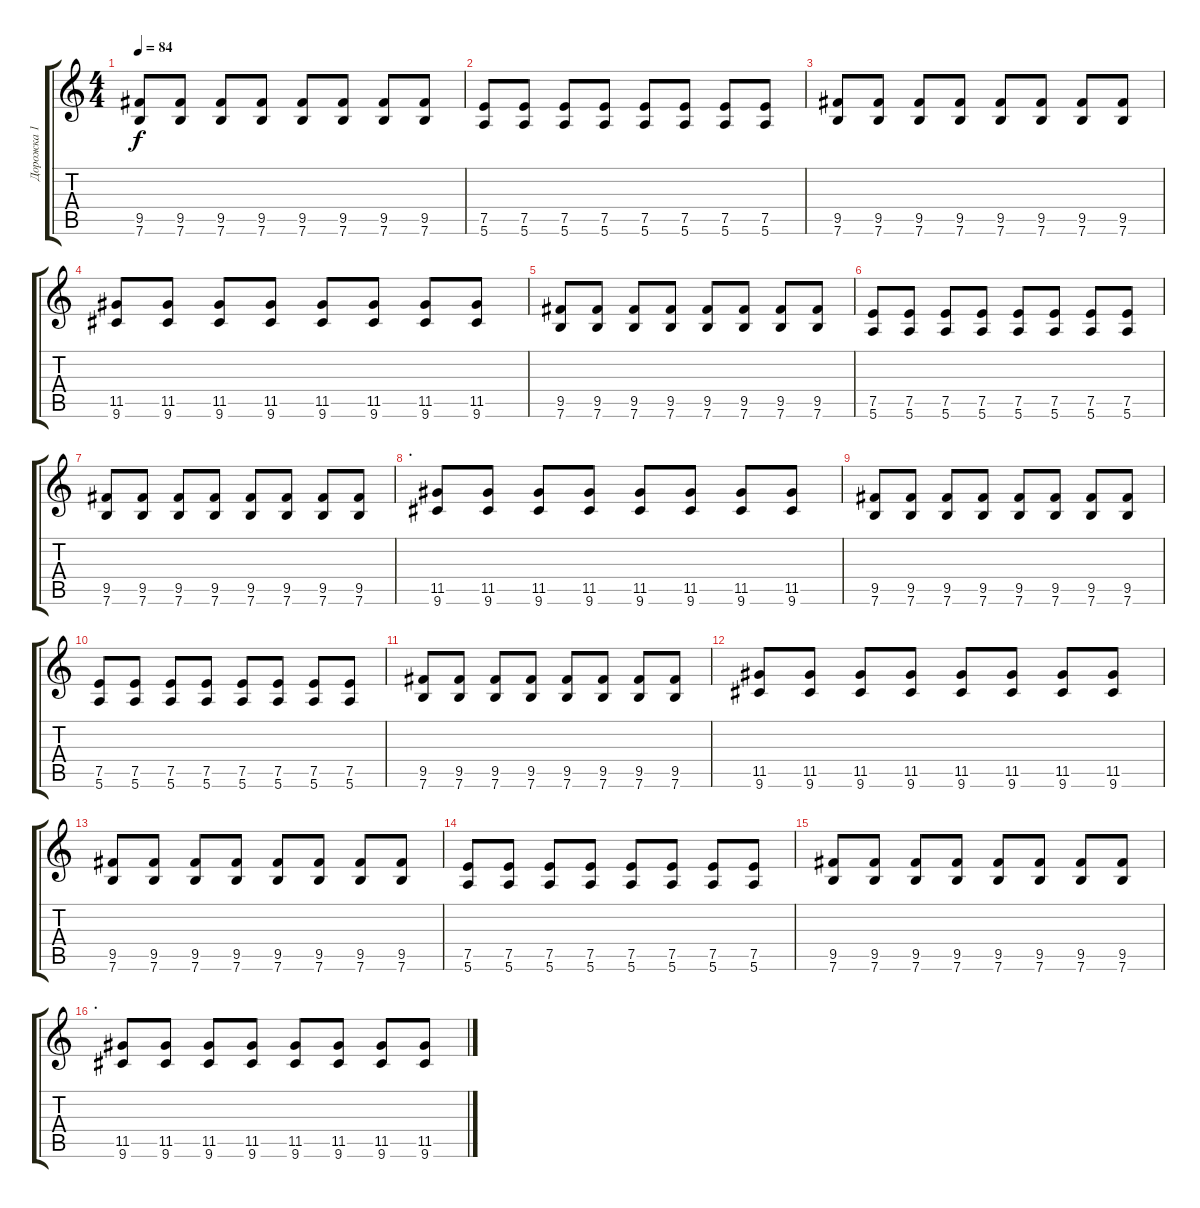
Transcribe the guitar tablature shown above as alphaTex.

\track ("Дорожка 1" "Дорожка 1") {instrument electricguitarjazz}
\staff {score tabs}
\tuning (E4 B3 G3 D3 A2 E2) {hide}
\ts (4 4)
\tempo 84
\clef g2
\ks c
(9.5 7.6).8{dy f} (9.5 7.6).8 (9.5 7.6).8 (9.5 7.6).8 (9.5 7.6).8 (9.5 7.6).8 (9.5 7.6).8 (9.5 7.6).8 |
(7.5 5.6).8 (7.5 5.6).8 (7.5 5.6).8 (7.5 5.6).8 (7.5 5.6).8 (7.5 5.6).8 (7.5 5.6).8 (7.5 5.6).8 |
(9.5 7.6).8 (9.5 7.6).8 (9.5 7.6).8 (9.5 7.6).8 (9.5 7.6).8 (9.5 7.6).8 (9.5 7.6).8 (9.5 7.6).8 |
(11.5 9.6).8 (11.5 9.6).8 (11.5 9.6).8 (11.5 9.6).8 (11.5 9.6).8 (11.5 9.6).8 (11.5 9.6).8 (11.5 9.6).8 |
(9.5 7.6).8 (9.5 7.6).8 (9.5 7.6).8 (9.5 7.6).8 (9.5 7.6).8 (9.5 7.6).8 (9.5 7.6).8 (9.5 7.6).8 |
(7.5 5.6).8 (7.5 5.6).8 (7.5 5.6).8 (7.5 5.6).8 (7.5 5.6).8 (7.5 5.6).8 (7.5 5.6).8 (7.5 5.6).8 |
(9.5 7.6).8 (9.5 7.6).8 (9.5 7.6).8 (9.5 7.6).8 (9.5 7.6).8 (9.5 7.6).8 (9.5 7.6).8 (9.5 7.6).8 |
\section ("" ".")
(11.5 9.6).8 (11.5 9.6).8 (11.5 9.6).8 (11.5 9.6).8 (11.5 9.6).8 (11.5 9.6).8 (11.5 9.6).8 (11.5 9.6).8 |
(9.5 7.6).8 (9.5 7.6).8 (9.5 7.6).8 (9.5 7.6).8 (9.5 7.6).8 (9.5 7.6).8 (9.5 7.6).8 (9.5 7.6).8 |
(7.5 5.6).8 (7.5 5.6).8 (7.5 5.6).8 (7.5 5.6).8 (7.5 5.6).8 (7.5 5.6).8 (7.5 5.6).8 (7.5 5.6).8 |
(9.5 7.6).8 (9.5 7.6).8 (9.5 7.6).8 (9.5 7.6).8 (9.5 7.6).8 (9.5 7.6).8 (9.5 7.6).8 (9.5 7.6).8 |
(11.5 9.6).8 (11.5 9.6).8 (11.5 9.6).8 (11.5 9.6).8 (11.5 9.6).8 (11.5 9.6).8 (11.5 9.6).8 (11.5 9.6).8 |
(9.5 7.6).8 (9.5 7.6).8 (9.5 7.6).8 (9.5 7.6).8 (9.5 7.6).8 (9.5 7.6).8 (9.5 7.6).8 (9.5 7.6).8 |
(7.5 5.6).8 (7.5 5.6).8 (7.5 5.6).8 (7.5 5.6).8 (7.5 5.6).8 (7.5 5.6).8 (7.5 5.6).8 (7.5 5.6).8 |
(9.5 7.6).8 (9.5 7.6).8 (9.5 7.6).8 (9.5 7.6).8 (9.5 7.6).8 (9.5 7.6).8 (9.5 7.6).8 (9.5 7.6).8 |
\section ("" ".")
(11.5 9.6).8 (11.5 9.6).8 (11.5 9.6).8 (11.5 9.6).8 (11.5 9.6).8 (11.5 9.6).8 (11.5 9.6).8 (11.5 9.6).8
